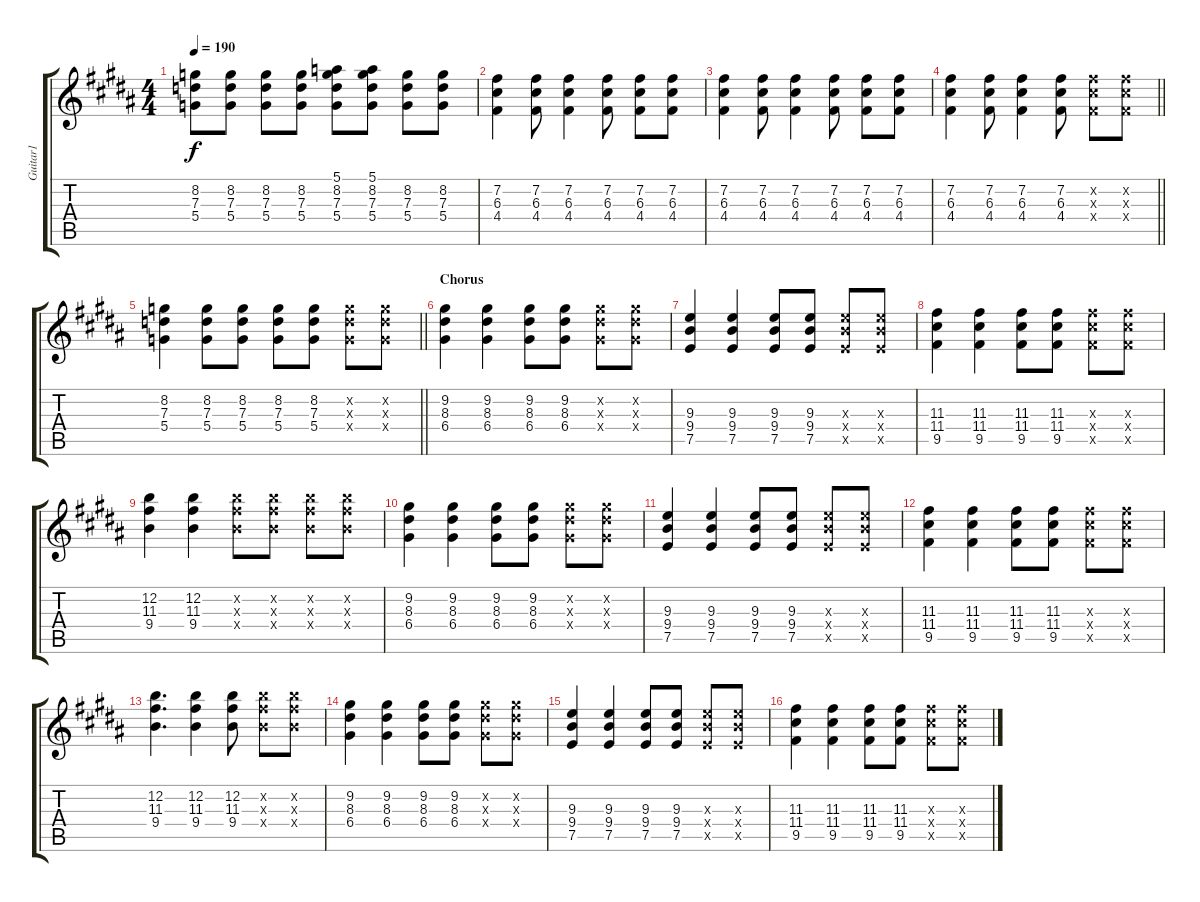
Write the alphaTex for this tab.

\track ("Guitar1" "Guitar1") {instrument overdrivenguitar}
\staff {score tabs}
\tuning (E4 B3 G3 D3 A2 E2) {hide}
\ts (4 4)
\tempo 190
\clef g2
\ks b
(8.2{t} 7.3{t} 5.4{t}).8{dy f} (8.2 7.3 5.4).8 (8.2 7.3 5.4).8 (8.2 7.3 5.4).8 (5.1 8.2 7.3 5.4).8 (5.1 8.2 7.3 5.4).8 (8.2 7.3 5.4).8 (8.2 7.3 5.4).8 |
(7.2 6.3 4.4).4 (7.2 6.3 4.4).8 (7.2 6.3 4.4).4 (7.2 6.3 4.4).8 (7.2 6.3 4.4).8 (7.2 6.3 4.4).8 |
(7.2 6.3 4.4).4 (7.2 6.3 4.4).8 (7.2 6.3 4.4).4 (7.2 6.3 4.4).8 (7.2 6.3 4.4).8 (7.2 6.3 4.4).8 |
\barLineRight lightlight
(7.2 6.3 4.4).4 (7.2 6.3 4.4).8 (7.2 6.3 4.4).4 (7.2 6.3 4.4).8 (7.2{x} 6.3{x} 4.4{x}).8 (7.2{x} 6.3{x} 4.4{x}).8 |
\barLineRight lightlight
(8.2 7.3 5.4).4 (8.2 7.3 5.4).8 (8.2 7.3 5.4).8 (8.2 7.3 5.4).8 (8.2 7.3 5.4).8 (8.2{x} 7.3{x} 5.4{x}).8 (8.2{x} 7.3{x} 5.4{x}).8 |
\section ("" "Chorus")
(9.2 8.3 6.4).4 (9.2 8.3 6.4).4 (9.2 8.3 6.4).8 (9.2 8.3 6.4).8 (9.2{x} 8.3{x} 6.4{x}).8 (9.2{x} 8.3{x} 6.4{x}).8 |
(9.3 9.4 7.5).4 (9.3 9.4 7.5).4 (9.3 9.4 7.5).8 (9.3 9.4 7.5).8 (9.3{x} 9.4{x} 7.5{x}).8 (9.3{x} 9.4{x} 7.5{x}).8 |
(11.3 11.4 9.5).4 (11.3 11.4 9.5).4 (11.3 11.4 9.5).8 (11.3 11.4 9.5).8 (11.3{x} 11.4{x} 9.5{x}).8 (11.3{x} 11.4{x} 9.5{x}).8 |
(12.2 11.3 9.4).4 (12.2 11.3 9.4).4 (12.2{x} 11.3{x} 9.4{x}).8 (12.2{x} 11.3{x} 9.4{x}).8 (12.2{x} 11.3{x} 9.4{x}).8 (12.2{x} 11.3{x} 9.4{x}).8 |
(9.2 8.3 6.4).4 (9.2 8.3 6.4).4 (9.2 8.3 6.4).8 (9.2 8.3 6.4).8 (9.2{x} 8.3{x} 6.4{x}).8 (9.2{x} 8.3{x} 6.4{x}).8 |
(9.3 9.4 7.5).4 (9.3 9.4 7.5).4 (9.3 9.4 7.5).8 (9.3 9.4 7.5).8 (9.3{x} 9.4{x} 7.5{x}).8 (9.3{x} 9.4{x} 7.5{x}).8 |
(11.3 11.4 9.5).4 (11.3 11.4 9.5).4 (11.3 11.4 9.5).8 (11.3 11.4 9.5).8 (11.3{x} 11.4{x} 9.5{x}).8 (11.3{x} 11.4{x} 9.5{x}).8 |
(12.2 11.3 9.4).4{d} (12.2 11.3 9.4).4 (12.2 11.3 9.4).8 (12.2{x} 11.3{x} 9.4{x}).8 (12.2{x} 11.3{x} 9.4{x}).8 |
(9.2 8.3 6.4).4 (9.2 8.3 6.4).4 (9.2 8.3 6.4).8 (9.2 8.3 6.4).8 (9.2{x} 8.3{x} 6.4{x}).8 (9.2{x} 8.3{x} 6.4{x}).8 |
(9.3 9.4 7.5).4 (9.3 9.4 7.5).4 (9.3 9.4 7.5).8 (9.3 9.4 7.5).8 (9.3{x} 9.4{x} 7.5{x}).8 (9.3{x} 9.4{x} 7.5{x}).8 |
(11.3 11.4 9.5).4 (11.3 11.4 9.5).4 (11.3 11.4 9.5).8 (11.3 11.4 9.5).8 (11.3{x} 11.4{x} 9.5{x}).8 (11.3{x} 11.4{x} 9.5{x}).8
